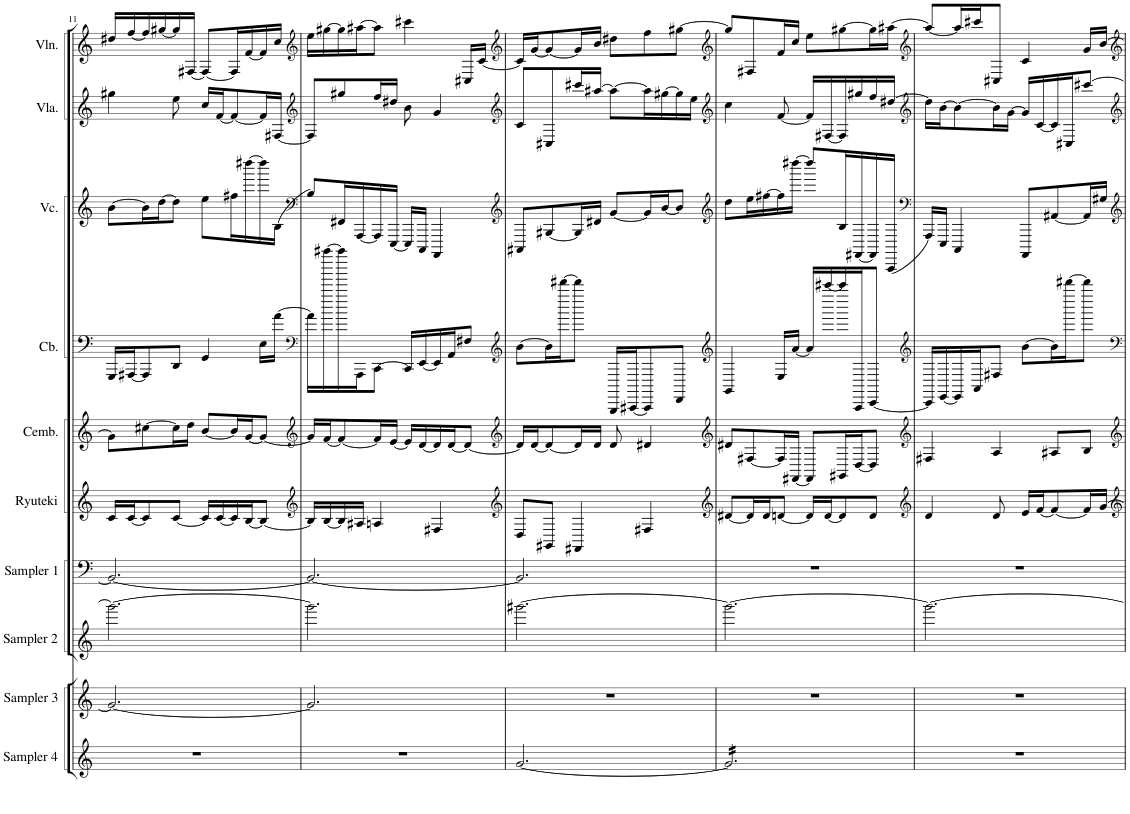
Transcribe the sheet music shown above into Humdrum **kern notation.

**kern	**kern	**kern	**kern	**kern	**kern	**kern	**kern	**kern	**kern
*part10	*part9	*part8	*part7	*part6	*part5	*part4	*part3	*part2	*part1
*staff10	*staff9	*staff8	*staff7	*staff6	*staff5	*staff4	*staff3	*staff2	*staff1
*I"Sampler 4	*I"Sampler 3	*I"Sampler 2	*I"Sampler 1	*I"Ryuteki	*I"Cembalo	*I"Contrabass	*I"Violincello	*I"Viola	*I"Violin
*I'Sampler 4	*I'Sampler 3	*I'Sampler 2	*I'Sampler 1	*I'Ryuteki	*I'Cemb.	*I'Cb.	*I'Vc.	*I'Vla.	*I'Vln.
!!LO:PB:g=z
*clefG2	*clefG2	*clefG2	*clefF4	*clefG2	*clefG2	*clefF4	*clefG2	*clefG2	*clefG2
*Trd4c7	*Trd4c7	*	*	*	*	*Trd7c12	*	*	*
*k[]	*k[]	*k[]	*k[]	*k[]	*k[]	*k[]	*k[]	*k[]	*k[]
*M6/8	*M6/8	*M6/8	*M6/8	*M6/8	*M6/8	*M6/8	*M6/8	*M6/8	*M6/8
=11	=11	=11	=11	=11	=11	=11	=11	=11	=11
2.r	2.g/_	2.ggg#\_	2.BB-/_	16c/LL	8g\L]	16GGG/LL	[8b\L	4gg#X\	16dd#X/LL
.	.	.	.	[16c/J	.	[16AAA#X/J	.	.	[16ff/
.	.	.	.	8c/]	[8cc#X\	8AAA#/]	16b\L]	.	16ff/]
.	.	.	.	.	.	.	[16dd\J	.	[16gg#X/
.	.	.	.	[8c/J	16cc#\L]	8DD/J	8dd\J]	8ee\	16gg#/]
.	.	.	.	.	16dd\JJ	.	.	.	[16F#X/JJ
.	.	.	.	16c/LL]	[8b/L	4GG/	8ee\L	16cc/LL	8F#/L_
.	.	.	.	[16c/	.	.	.	[16f/J	.
.	.	.	.	16c/]	16b/L]	.	16ff#X\L	8f/_	16F#/L]
.	.	.	.	[16B/J	[16g/J	.	[16dddd#X\	.	[16f/
.	.	.	.	8B/J_	8g/J_	16E\LL	16dddd#\]	16f/L]	16f/]
.	.	.	.	.	.	[16a\JJ	[16B\JJ	[16F#X/JJ	16cc/JJ
=12	=12	=12	=12	=12	=12	=12	=12	=12	=12
*	*	*	*	*clefG2	*clefG2	*clefF4	*clefF4	*clefG2	*clefG2
2.r	2.g/]	2.ggg#\]	2.BB-/_	16B/LL]	16g/LL]	16a\LL]	8B/L]	8F#/L]	16ee\LL
.	.	.	.	[16B/	[16f/J	[16ccccc#X\	.	.	[16gg#X\
.	.	.	.	16B/]	8f/_	16ccccc#\]	16FF#X/L	8gg#X/	16gg#\]
.	.	.	.	16A#X/JJ	.	16AAA\J	[16AAA/	.	[16aa#X\J
.	.	.	.	4An/	16f/L]	[8CC\J	16AAA/]	16ff/L	8aa#\J]
.	.	.	.	.	[16e/JJ	.	[16EEE/JJ	16dd#X/JJ	.
.	.	.	.	.	16e/LL]	16CC/LL]	16EEE/LL]	8b\	4ccc#X\
.	.	.	.	.	[16d/	[16EE/	16CCC/JJ	.	.
.	.	.	.	4F#X/	16d/]	16EE/]	4AAAA/	4g/	.
.	.	.	.	.	[16d/J	16AA/J	.	.	.
.	.	.	.	.	8d/J_	8F#X/J	.	.	16C#X/LL
.	.	.	.	.	.	.	.	.	[16c/JJ
=13	=13	=13	=13	=13	=13	=13	=13	=13	=13
*	*	*	*	*clefG2	*clefG2	*clefG2	*clefG2	*clefG2	*clefG2
[2.g/	2.r	[2.ggg#X\	2.BB-/]	8D/L	16d/LL]	[8b\L	8AA#X/L	8c/L	16c/LL]
.	.	.	.	.	[16d/J	.	.	.	[16g/J
.	.	.	.	8GG#X/J	8d/_	16b\L]	[8G#X/	8C#X/	8g/_
.	.	.	.	.	.	[16ddddd#X\J	.	.	.
.	.	.	.	4FF#X/	16d/L]	8ddddd#\J]	16G#/L]	16ccc#X/L	16g/L]
.	.	.	.	.	16d/JJ	.	16d#X/JJ	[16aa#X/JJ	16b/JJ
.	.	.	.	.	8d/	16GGG/LL	[8g/L	8aa#\L_	8dd#X\L
.	.	.	.	.	.	[16AAA#X/J	.	.	.
.	.	.	.	4F#X/	4d#X/	8AAA#/]	16g/L]	16aa#\L]	8ff\
.	.	.	.	.	.	.	[16b/J	[16gg#X\	.
.	.	.	.	.	.	8DD/J	8b/J]	16gg#\]	[8gg#X\J
.	.	.	.	.	.	.	.	16ee\JJ	.
=14	=14	=14	=14	=14	=14	=14	=14	=14	=14
*	*	*	*	*clefG2	*clefG2	*clefG2	*clefG2	*clefG2	*clefG2
*tremolo	*	*	*	*	*	*	*	*	*
16g/]LL	2.r	2.ggg#\_	2.r	[8d#X/L	8d#X/L	4GG/	8dd\L	4cc\	8gg#/L]
16g/	.	.	.	.	.	.	.	.	.
16g/	.	.	.	16d#/L]	[8F#X/	.	16ee\L	.	8F#X/
16g/	.	.	.	16d#/J	.	.	[16ff#X\	.	.
16g/	.	.	.	[8dn/J	16F#/L]	16E/LL	16ff#\]	[8f/	16f/L
16g/	.	.	.	.	[16FF#X/JJ	[16a/JJ	[16dddd#X\JJ	.	16cc/JJ
16g/	.	.	.	16d/LL]	8FF#/L]	16a/LL]	8dddd#/L]	16f/LL]	8ee\L
16g/	.	.	.	[16d/J	.	[16ccccc#X/	.	[16F#X/	.
16g/	.	.	.	8d/]	16GG#X/L	16ccccc#/]	16B/L	16F#/]	[8gg#X\
16g/	.	.	.	.	[16D/J	16AAA/J	[16FF#X/	16gg#X/	.
16g/	.	.	.	8d/J	8D/J]	[8CC/J	16FF#/]	16ff/	16gg#\L]
16g/JJ	.	.	.	.	.	.	[16AAA/JJ	[16dd#X/JJ	[16aa#X\JJ
*Xtremolo	*	*	*	*	*	*	*	*	*
=15	=15	=15	=15	=15	=15	=15	=15	=15	=15
*	*	*	*	*clefG2	*clefG2	*clefG2	*clefF4	*clefG2	*clefG2
2.r	2.r	2.ggg#\_	2.r	4d/	4F#X/	16CC/LL]	16AAA/LL]	16dd#\LL]	8aa#/L_
.	.	.	.	.	.	[16EE/	16EEE/JJ	[16b\J	.
.	.	.	.	.	.	16EE/]	4CCC/	8b\_	16aa#/L]
.	.	.	.	.	.	16AA/J	.	.	16ccc#X/J
.	.	.	.	8d/	4A/	8F#X/J	.	16b\L]	8C#X/J
.	.	.	.	.	.	.	.	[16g\JJ	.
.	.	.	.	16e/LL	.	[8b\L	8AAAA/L	16g/LL]	4c/
.	.	.	.	[16f/J	.	.	.	[16c/	.
.	.	.	.	8f/_	8A#X/L	16b\L]	[8AA#X/	16c/]	.
.	.	.	.	.	.	[16ddddd#X\J	.	16C#X/J	.
.	.	.	.	16f/L]	8B/J	8ddddd#\J]	16AA#/L]	[8ccc#X/J	16g/LL
.	.	.	.	[16g/JJ	.	.	16G#X/JJ	.	[16b/JJ
=	=	=	=	=	=	=	=	=	=
*-	*-	*-	*-	*-	*-	*-	*-	*-	*-
